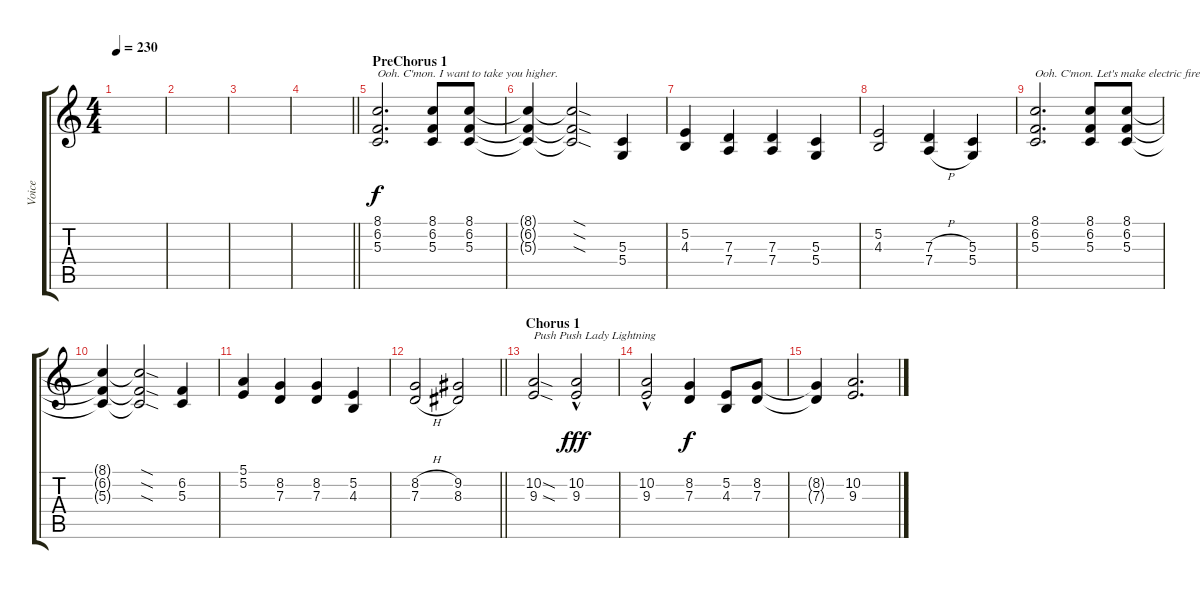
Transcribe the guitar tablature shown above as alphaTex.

\track ("Voice" "Voice") {instrument lead4chiff}
\staff {score tabs}
\tuning (E4 B3 G3 D3 A2 E2) {hide}
\ts (4 4)
\tempo 230
\clef g2
\ks c
|
|
|
\barLineRight lightlight
|
\section ("" "PreChorus 1")
(8.1 6.2 5.3).2{d txt "Ooh. C'mon. I want to take you higher."} (8.1 6.2 5.3).8 (8.1 6.2 5.3).8 |
(8.1{t} 6.2{t} 5.3{t}).4 (8.1{sod t} 6.2{sod t} 5.3{sod t}).2 (5.3 5.4).4 |
(5.2 4.3).4 (7.3 7.4).4 (7.3 7.4).4 (5.3 5.4).4 |
(5.2 4.3).2 (7.3{h} 7.4{h}).4 (5.3 5.4).4 |
(8.1 6.2 5.3).2{d txt "Ooh. C'mon. Let's make electric fire."} (8.1 6.2 5.3).8 (8.1 6.2 5.3).8 |
(8.1{t} 6.2{t} 5.3{t}).4 (8.1{sod t} 6.2{sod t} 5.3{sod t}).2 (6.2 5.3).4 |
(5.1 5.2).4 (8.2 7.3).4 (8.2 7.3).4 (5.2 4.3).4 |
\barLineRight lightlight
(8.2{h} 7.3{h}).2 (9.2 8.3).2 |
\section ("" "Chorus 1")
(10.2{sod} 9.3{sod}).2{txt "Push Push Lady Lightning" volume 16} (10.2{hac} 9.3{hac}).2{dy fff} |
(10.2{hac} 9.3{hac}).2 (8.2 7.3).4{dy f} (5.2 4.3).8 (8.2 7.3).8 |
(8.2{t} 7.3{t}).4 (10.2 9.3).2{d}
